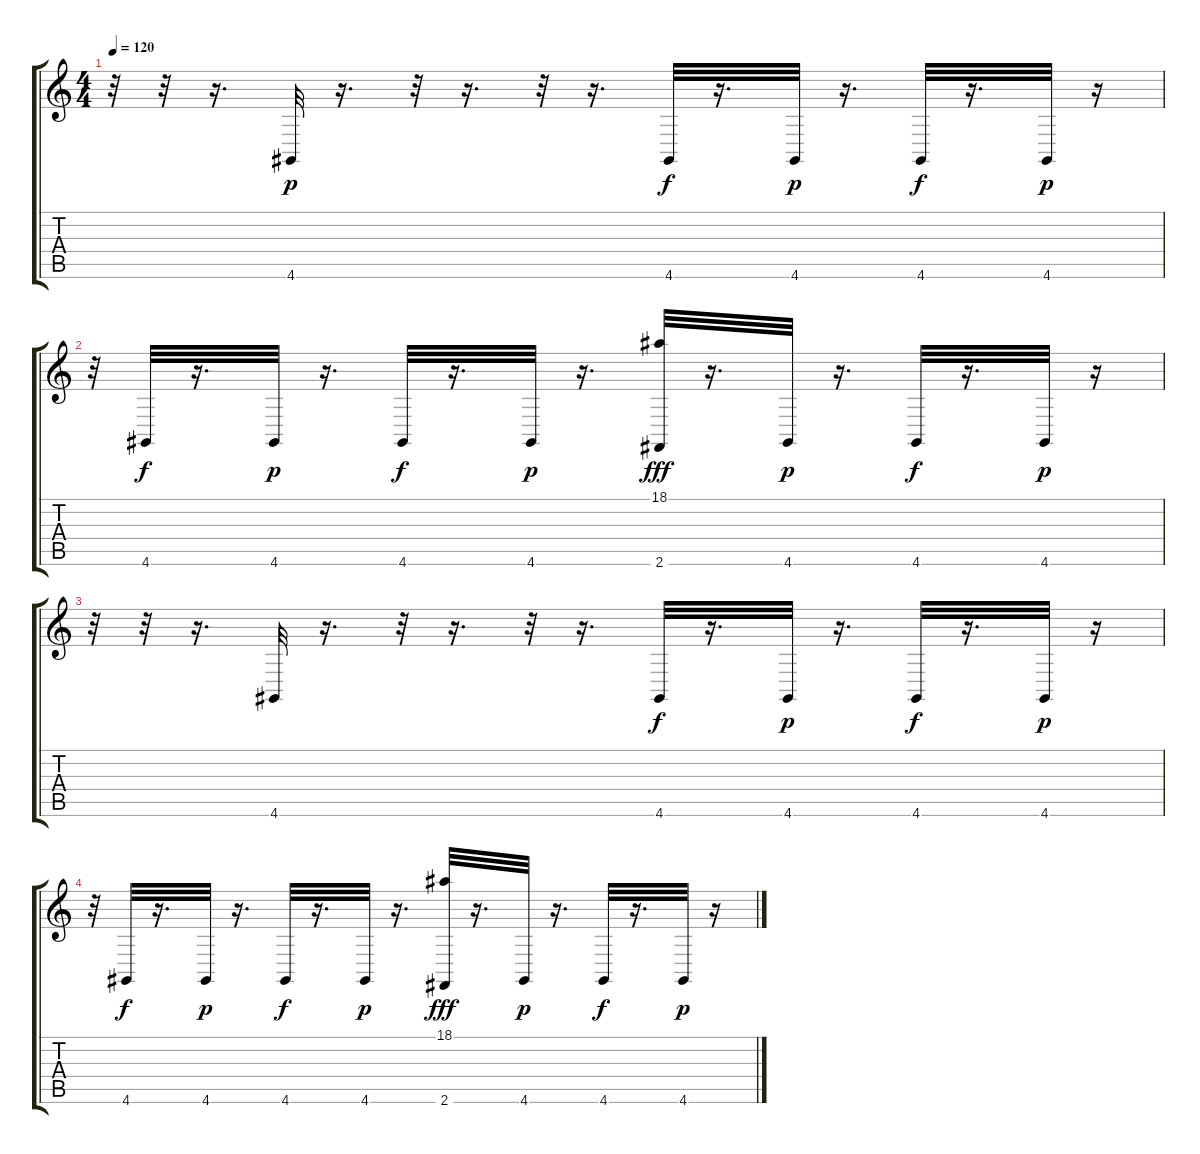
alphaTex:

\track "" {instrument acousticgrandpiano}
\staff {score tabs}
\tuning (E4 B3 G3 D3 A2 E2) {hide}
\ts (4 4)
\tempo 120
\clef g2
\ks c
r.32{dy p} r.32 r.16{d} 4.6.32 r.16{d} r.32 r.16{d} r.32 r.16{d} 4.6.32{dy f} r.16{d} 4.6.32{dy p} r.16{d} 4.6.32{dy f} r.16{d} 4.6.32{dy p} r.16 |
r.32 4.6.32{dy f} r.16{d} 4.6.32{dy p} r.16{d} 4.6.32{dy f} r.16{d} 4.6.32{dy p} r.16{d} (18.1 2.6).32{dy fff} r.16{d} 4.6.32{dy p} r.16{d} 4.6.32{dy f} r.16{d} 4.6.32{dy p} r.16 |
r.32 r.32 r.16{d} 4.6.32 r.16{d} r.32 r.16{d} r.32 r.16{d} 4.6.32{dy f} r.16{d} 4.6.32{dy p} r.16{d} 4.6.32{dy f} r.16{d} 4.6.32{dy p} r.16 |
r.32 4.6.32{dy f} r.16{d} 4.6.32{dy p} r.16{d} 4.6.32{dy f} r.16{d} 4.6.32{dy p} r.16{d} (18.1 2.6).32{dy fff} r.16{d} 4.6.32{dy p} r.16{d} 4.6.32{dy f} r.16{d} 4.6.32{dy p} r.16
